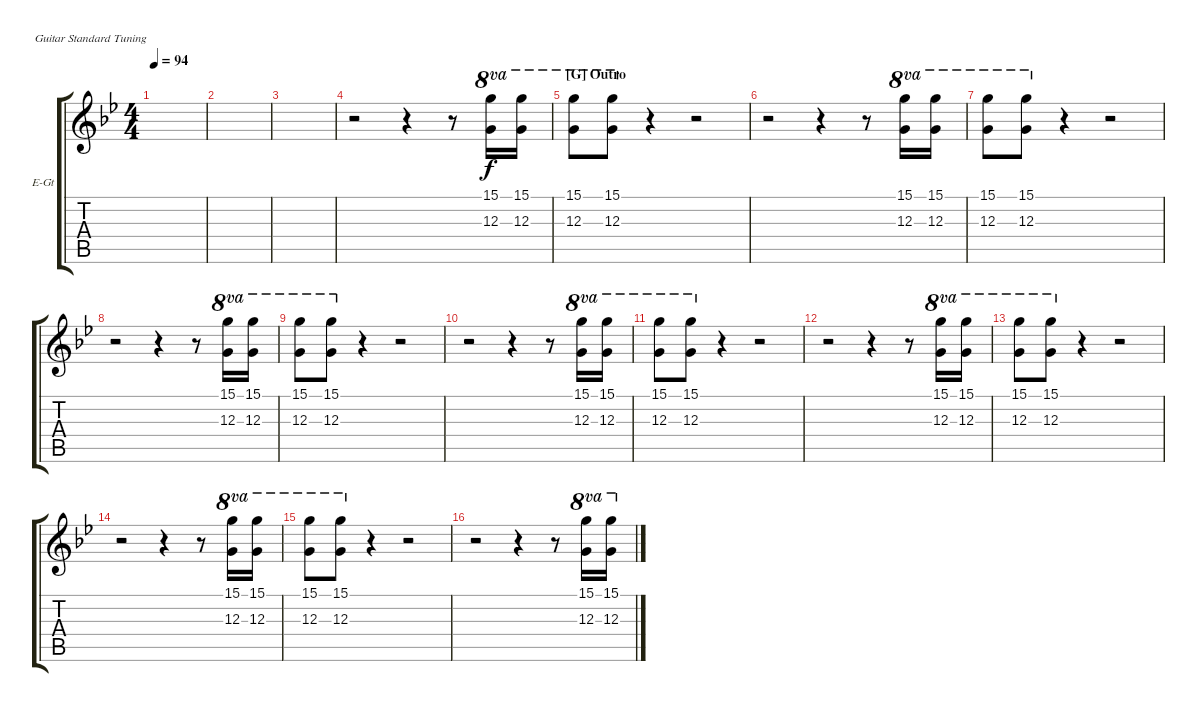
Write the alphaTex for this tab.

\bracketExtendMode groupsimilarinstruments
\firstSystemTrackNameOrientation horizontal
\otherSystemsTrackNameOrientation horizontal
\track ("Guitar 3" "E-Gt") {instrument distortionguitar}
\staff {score tabs}
\tuning (E4 B3 G3 D3 A2 E2)
\ts (4 4)
\tempo 94
\clef g2
\scale
1.03909
\ks bb
|
\scale
0.960908 |
\scale
1.03909 |
\scale
0.960908 r.2 r.4 r.8 (12.3 15.1).16{ot 8va} (12.3 15.1).16{ot 8va} |
\section ("G" "Outro")
\scale
1.03909 (12.3 15.1).8{ot 8va} (12.3 15.1).8{ot 8va} r.4 r.2 |
\scale
0.960908 r.2 r.4 r.8 (12.3 15.1).16{ot 8va} (12.3 15.1).16{ot 8va} |
\scale
1.03909 (12.3 15.1).8{ot 8va} (12.3 15.1).8{ot 8va} r.4 r.2 |
\scale
0.960908 r.2 r.4 r.8 (12.3 15.1).16{ot 8va} (12.3 15.1).16{ot 8va} |
\scale
1.03909 (12.3 15.1).8{ot 8va} (12.3 15.1).8{ot 8va} r.4 r.2 |
\scale
0.960908 r.2 r.4 r.8 (12.3 15.1).16{ot 8va} (12.3 15.1).16{ot 8va} |
\scale
1.03909 (12.3 15.1).8{ot 8va} (12.3 15.1).8{ot 8va} r.4 r.2 |
\scale
0.960908 r.2 r.4 r.8 (12.3 15.1).16{ot 8va} (12.3 15.1).16{ot 8va} |
\scale
1.03909 (12.3 15.1).8{ot 8va} (12.3 15.1).8{ot 8va} r.4 r.2 |
\scale
0.960908 r.2 r.4 r.8 (12.3 15.1).16{ot 8va} (12.3 15.1).16{ot 8va} |
\scale
1.03909 (12.3 15.1).8{ot 8va} (12.3 15.1).8{ot 8va} r.4 r.2 |
\scale
0.960908 r.2 r.4 r.8 (12.3 15.1).16{ot 8va} (12.3 15.1).16{ot 8va}
